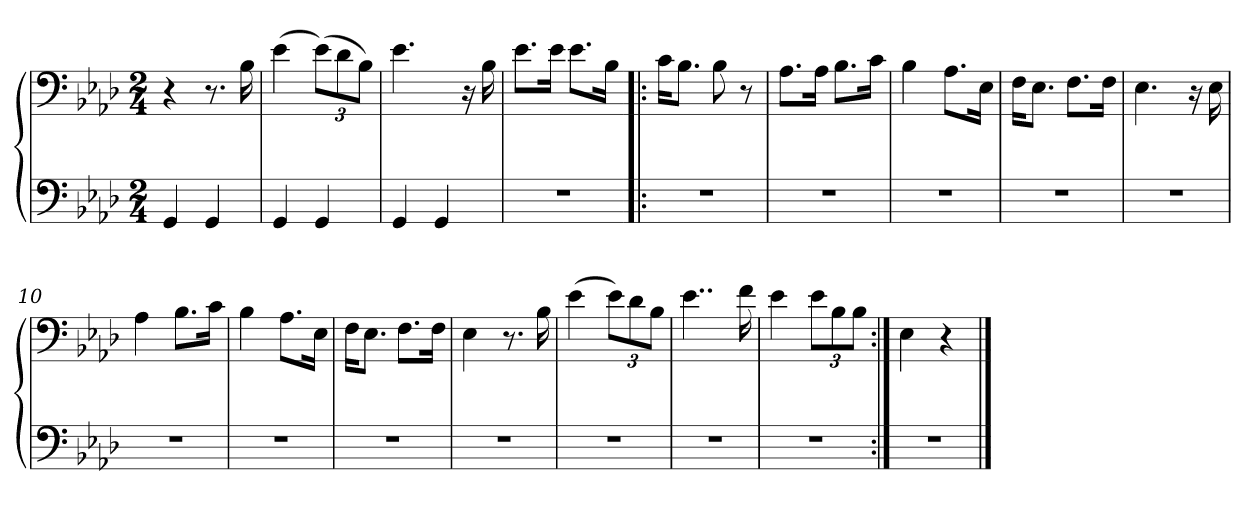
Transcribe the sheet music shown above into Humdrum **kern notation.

**kern	**kern
*part1	*part1
*staff2	*staff1
*clefF4	*clefF4
*k[b-e-a-d-]	*k[b-e-a-d-]
*M2/4	*M2/4
=1	=1
4GG/	4r
4GG/	8.r
.	16B-\
=2	=2
4GG/	(4e-\
4GG/	(12e-\L)
.	12d-\
.	12B-\J)
=3	=3
4GG/	4.e-\
4GG/	.
.	16r
.	16B-\
=4	=4
2r	8.e-\L
.	16e-\Jk
.	8.e-\L
.	16B-\Jk
=5!|:	=5!|:
2r	16c\KL
.	8.B-\J
.	8B-\
.	8r
=6	=6
2r	8.A-\L
.	16A-\Jk
.	8.B-\L
.	16c\Jk
=7	=7
2r	4B-\
.	8.A-\L
.	16E-\Jk
=8	=8
2r	16F\KL
.	8.E-\J
.	8.F\L
.	16F\Jk
=9	=9
2r	4.E-\
.	16r
.	16E-\
=10	=10
2r	4A-\
.	8.B-\L
.	16c\Jk
=11	=11
2r	4B-\
.	8.A-\L
.	16E-\Jk
=12	=12
2r	16F\KL
.	8.E-\J
.	8.F\L
.	16F\Jk
=13	=13
2r	4E-\
.	8.r
.	16B-\
=14	=14
2r	(4e-\
.	12e-\L)
.	12d-\
.	12B-\J
=15	=15
2r	4..e-\
.	16f\
=16	=16
2r	4e-\
.	12e-\L
.	12B-\
.	12B-\J
=17:|!	=17:|!
2r	4E-\
.	4r
==	==
*-	*-
